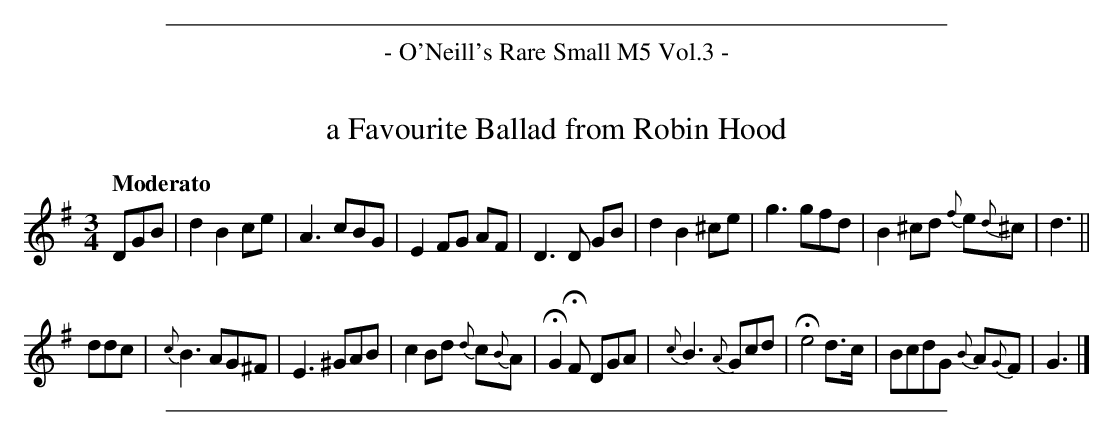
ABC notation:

X:1
T: a Favourite Ballad from Robin Hood
Q: "Moderato"
M: 3/4
L: 1/8
K: G
DGB |\
d2 B2 ce | A3 cBG | E2 FG AF | D3 D GB |\
d2 B2 ^ce | g3 gfd | B2 ^cd {f}e{d}^c | d3 ||
ddc |\
{c}B3 AG^F | E3 ^GAB | c2 Bd {d}c{B}A | HG2 HF DGA |\
{c}B3 {A}Gcd | He4 d>c | BcdG {B}A{G}F | G3 |]
